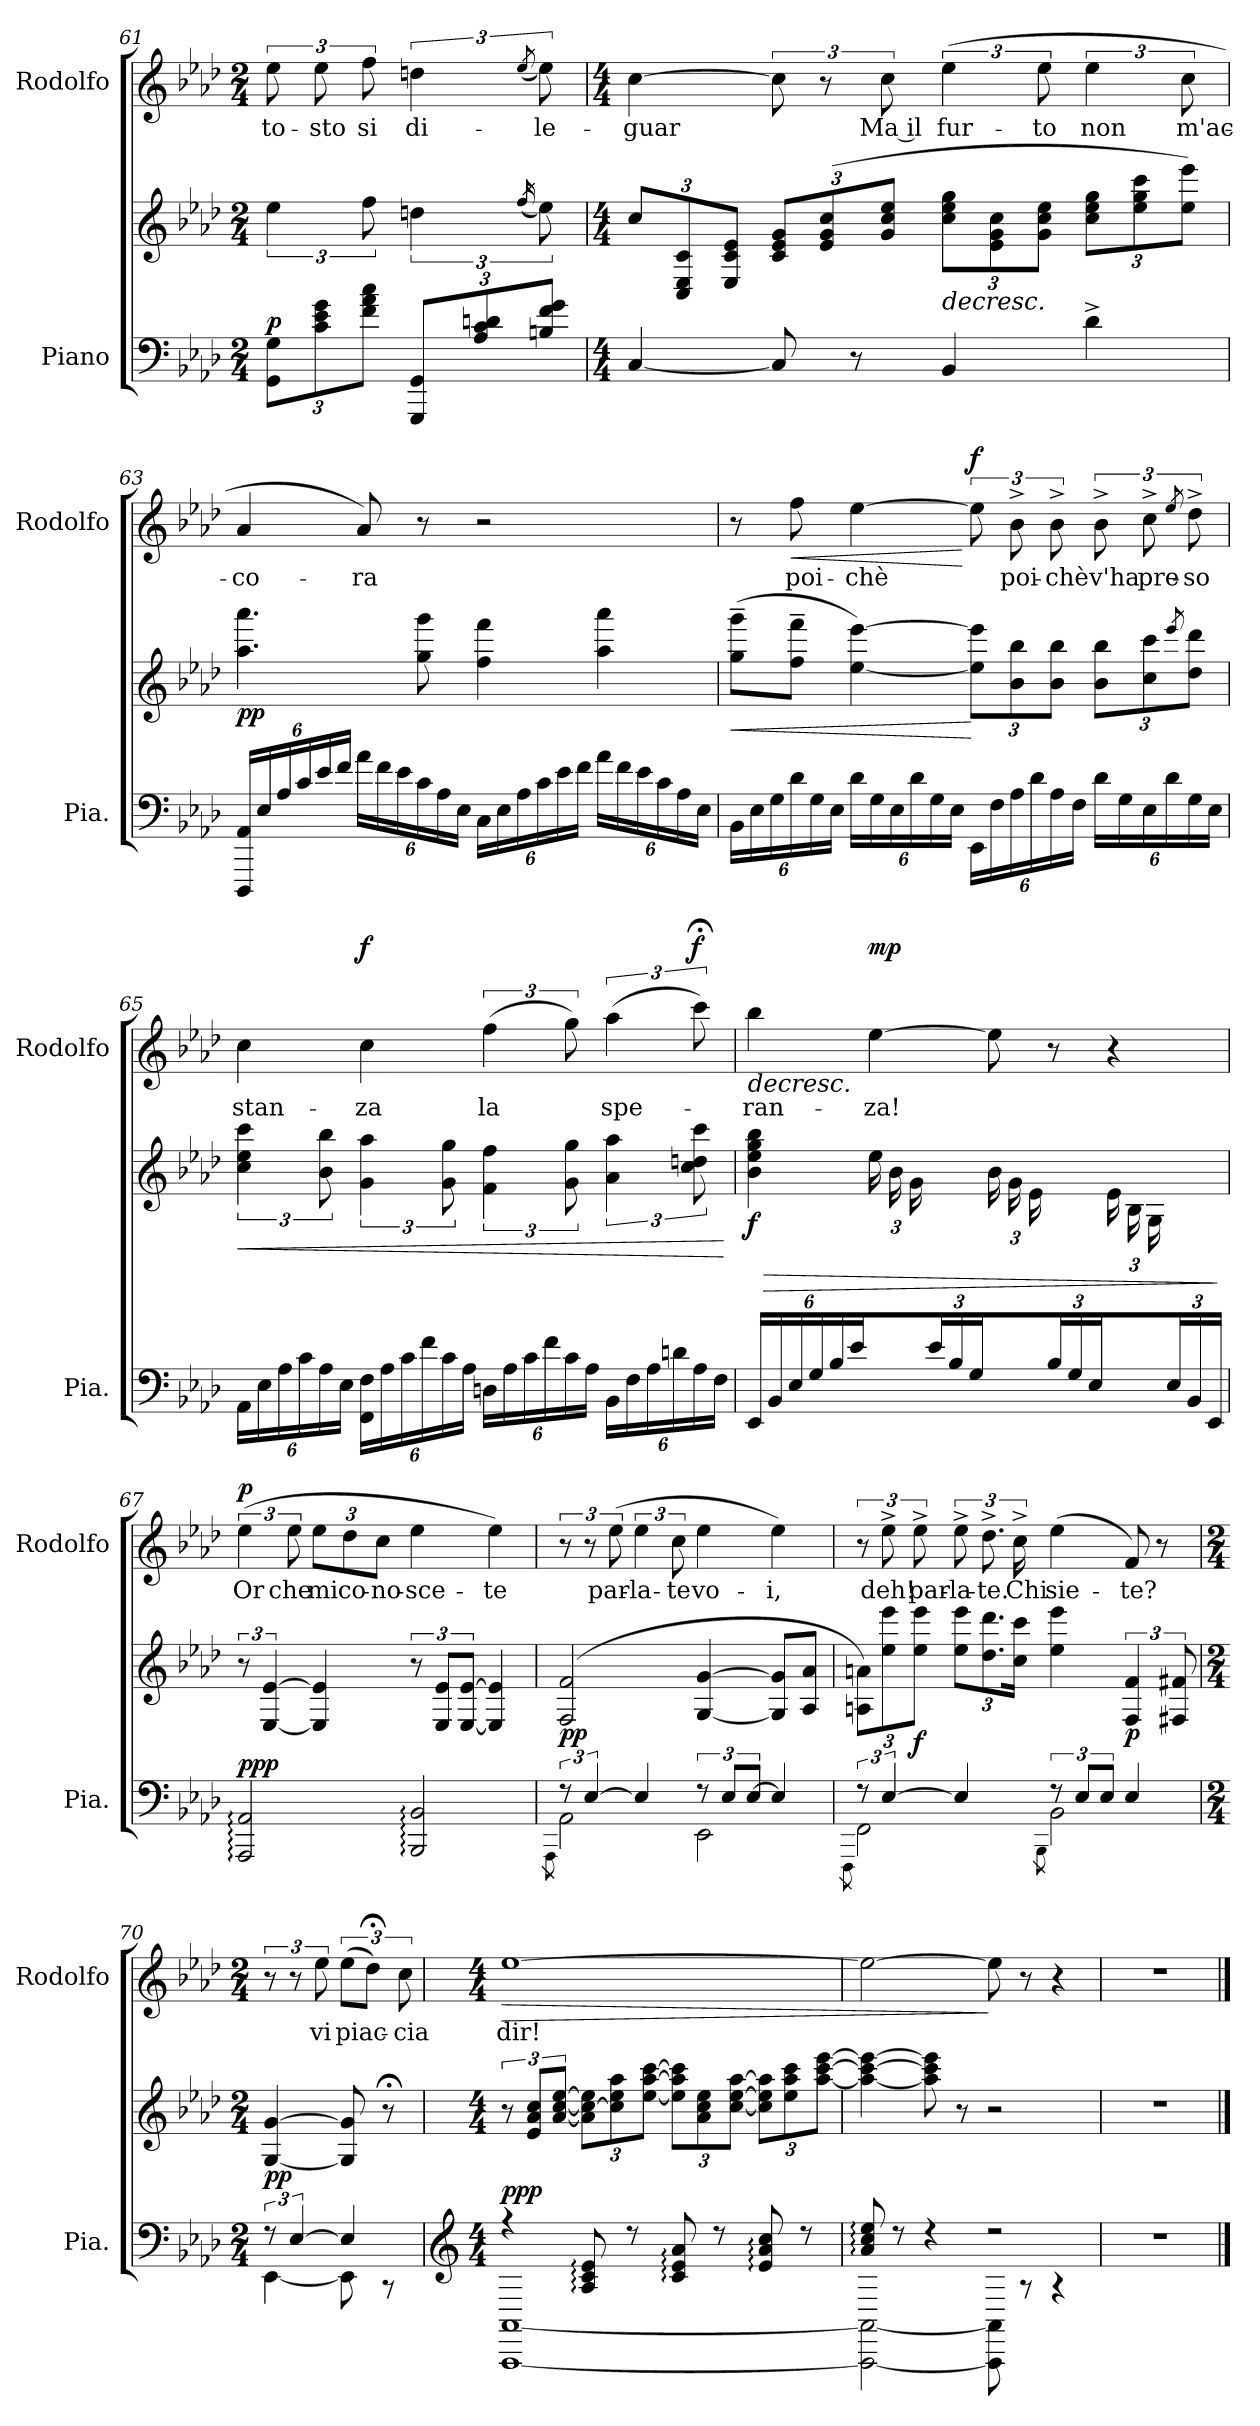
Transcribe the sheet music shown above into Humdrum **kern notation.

**kern	**kern	**dynam	**kern	**text	**dynam
*part2	*part2	*part2	*part1	*part1	*part1
*staff3	*staff2	*staff2/3	*staff1	*staff1	*staff1
*I"Piano	*	*	*I"Rodolfo	*	*
*I'Pia.	*	*	*I'Rodolfo	*	*
*clefF4	*clefG2	*	*clefG2	*	*
*k[b-e-a-d-]	*k[b-e-a-d-]	*	*k[b-e-a-d-]	*	*
*M2/4	*M2/4	*	*M2/4	*	*
*MM50	*MM50	*	*MM50	*	*
*Xbrackettup	*	*	*	*	*
=61	=61	=61	=61	=61	=61
!	!	!LO:DY:a=2	!	!	!
12GG\ 12G\L	6ee-\	p	12ee-\	to-	.
12c\ 12e-\ 12g\	.	.	12ee-\	-sto	.
12f\ 12a-\ 12cc\J	12ff\	.	12ff\	si	.
12GGG/ 12GG/L	6ddn\	.	6ddn\	di-	.
12A-/ 12c/ 12dn/	.	.	.	.	.
.	(16qff/	.	(8qee-/	.	.
12Bn/ 12f/ 12g/J	12ee-\)	.	12ee-\)	-le-	.
!!LO:LB:g=z
=62	=62	=62	=62	=62	=62
*M4/4	*M4/4	*	*M4/4	*	*
*	*Xbrackettup	*	*	*	*
!	!	!	!	!	!LO:DY:a
[4C/	12cc/L	.	[4cc\	-guar	other-dynamics
.	12C/ 12E-/ 12c/	.	.	.	.
.	12E-/ 12c/ 12e-/J	.	.	.	.
8C/]	12c/ 12e-/ 12g/L	.	12cc\]	.	.
.	(12e-/ 12g/ 12cc/	.	12r	.	.
8r	.	.	.	.	.
*	*	*	*MM42	*	*
.	12g/ 12cc/ 12ee-/J	.	12cc\	Ma il	.
!	!	!LO:HP:b	!	!	!LO:DY:a
4BB-/	12cc\ 12ee-\ 12gg\L	>	(6ee-\	fur-	other-dynamics
.	12e-\ 12g\ 12cc\	.	.	.	.
!	!	!LO:DY:a	!	!	!
.	12g\ 12cc\ 12ee-\J	other-dynamics	12ee-\	-to	.
4d-^\	12cc\ 12ee-\ 12gg\L	.	6ee-\	non	.
.	12ee-\ 12gg\ 12ccc\	.	.	.	.
.	12ee-\ 12eee-\J)	.	12cc\	m'ac-	.
.	.	]	.	.	.
=63	=63	=63	=63	=63	=63
*	*	*	*MM70	*	*
!	!	!LO:DY:b	!	!	!LO:DY:a
24DDD-/ 24AA-/LL	4.aa-\ 4.aaa-\	pp	4a-/	-co-	other-dynamics
24E-/	.	.	.	.	.
24A-/	.	.	.	.	.
24c/	.	.	.	.	.
24e-/	.	.	.	.	.
24f/JJ	.	.	.	.	.
24a-\LL	.	.	8a-/)	-ra	.
24f\	.	.	.	.	.
24e-\	.	.	.	.	.
24c\	8gg\ 8ggg\	.	8r	.	.
24A-\	.	.	.	.	.
24E-\JJ	.	.	.	.	.
24C\LL	4ff\ 4fff\	.	2r	.	.
24E-\	.	.	.	.	.
24A-\	.	.	.	.	.
24c\	.	.	.	.	.
24e-\	.	.	.	.	.
24f\JJ	.	.	.	.	.
24a-\LL	4aa-\ 4aaa-\	.	.	.	.
24f\	.	.	.	.	.
24e-\	.	.	.	.	.
24c\	.	.	.	.	.
24A-\	.	.	.	.	.
24E-\JJ	.	.	.	.	.
!!LO:PB:g=z
=64	=64	=64	=64	=64	=64
!	!	!LO:HP:b	!	!	!
24BB-\LL	(8gg\~ 8ggg\~L	<	8r	.	.
24E-\	.	.	.	.	.
24G\	.	.	.	.	.
!	!	!	!	!	!LO:HP:b
24d-\	8ff\~ 8fff\~J	.	8ff\	poi-	<
24G\	.	.	.	.	.
24E-\JJ	.	.	.	.	.
24d-\LL	[4ee-\ [4eee-\)	.	[4ee-\	-chè	.
24G\	.	.	.	.	.
24E-\	.	.	.	.	.
24d-\	.	.	.	.	.
24G\	.	.	.	.	.
24E-\JJ	.	.	.	.	.
!	!	!	!	!	!LO:DY:n=1:a
24EE-\LL	12ee-\] 12eee-\]L	[	12ee-\]	.	[ f
24F\	.	.	.	.	.
24A-\	12b-\ 12bb-\	.	12b-^\	poi-	.
24d-\	.	.	.	.	.
24A-\	12b-\ 12bb-\J	.	12b-^\	-chè	.
!	!	!LO:DY:a=2	!	!	!
24F\JJ	.	other-dynamics	.	.	.
24d-\LL	12b-\ 12bb-\L	.	12b-^\	v'ha	.
24G\	.	.	.	.	.
24E-\	12cc\ 12ccc\	.	12cc^\	pre-	.
24d-\	.	.	.	.	.
.	8qeee-/	.	8qee-/	.	.
24G\	12dd-\ 12ddd-\J	.	12dd-^\	-so	.
24E-\JJ	.	.	.	.	.
!!LO:LB:g=z
=65	=65	=65	=65	=65	=65
*	*brackettup	*	*	*	*
!	!	!LO:HP:b	!	!	!
24AA-\LL	6cc\ 6ee-\ 6ccc\	<	4cc\	stan-	.
24E-\	.	.	.	.	.
24A-\	.	.	.	.	.
24c\	.	.	.	.	.
24A-\	12b-\ 12bb-\	.	.	.	.
24E-\JJ	.	.	.	.	.
!	!	!	!	!	!LO:DY:a
24FF\ 24F\LL	6g\ 6aa-\	.	4cc\	-za	f
24A-\	.	.	.	.	.
24c\	.	.	.	.	.
24f\	.	.	.	.	.
24c\	12g\ 12gg\	.	.	.	.
24A-\JJ	.	.	.	.	.
24Dn\LL	6f\ 6ff\	.	(6ff\	la	.
24A-\	.	.	.	.	.
24c\	.	.	.	.	.
24f\	.	.	.	.	.
24c\	12g\ 12gg\	.	12gg\)	.	.
24A-\JJ	.	.	.	.	.
*	*	*	*MM55	*	*
24BB-\LL	6a-\ 6aa-\	.	(6aa-\	spe-	.
24F\	.	.	.	.	.
24A-\	.	.	.	.	.
24dn\	.	.	.	.	.
!	!	!	!	!	!LO:DY:a
24A-\	12cc\ 12ddn\ 12ccc\	.	12ccc;<\)	.	f
24F\JJ	.	.	.	.	.
.	.	[	.	.	.
!!LO:LB:g=z
=66	=66	=66	=66	=66	=66
!	!	!LO:HP:b	!	!	!LO:HP:b
*	*^	*	*	*	*
!	!	!	!LO:DY:n=1:b	!	!	!
24EE-\LL	4b-\ 4ee-\ 4gg\ 4bb-\	4ryy	> f	4bb-\	-ran-	>
24BB-\	.	.	.	.	.	.
24E-\	.	.	.	.	.	.
24G\	.	.	.	.	.	.
24B-\	.	.	.	.	.	.
24e-\JJ	.	.	.	.	.	.
*	*	*Xbrackettup	*	*	*	*
!	!	!	!	!	!	!LO:DY:a
8ryy	2ryy	(24ee-\LL	.	[4ee-\	-za!	mp
.	.	24b-\	.	.	.	.
.	.	24g\	.	.	.	.
24e-/	.	8ryy	.	.	.	.
24B-/	.	.	.	.	.	.
24G/JJ)	.	.	.	.	.	.
8ryy	.	(24b-\LL	.	8ee-\]	.	.
.	.	24g\	.	.	.	.
.	.	24e-\	.	.	.	.
24B-/	.	8ryy	.	8r	.	.
24G/	.	.	.	.	.	.
24E-/JJ)	.	.	.	.	.	.
8ryy	4ryy	(24e-\LL	.	4r	.	.
.	.	24B-\	.	.	.	.
.	.	24G\	.	.	.	.
24E-/	.	8ryy	.	.	.	.
24BB-/	.	.	.	.	.	.
24EE-/JJ)	.	.	.	.	.	.
*	*v	*v	*	*	*	*
.	.	]	.	.	]
=67	=67	=67	=67	=67	=67
*	*brackettup	*	*	*	*
!	!	!LO:DY:a=2	!	!	!LO:DY:a
2AAA-/: 2AA-/:	12r	ppp	(6ee-\	Or	p
.	[6E-/ [6e-/	.	.	.	.
!	!	!	!	!	!LO:DY:a
.	.	.	12ee-\	che	other-dynamics
*	*	*	*Xbrackettup	*	*
!	!	!LO:DY:b	!	!	!
.	4E-/] 4e-/]	other-dynamics	12ee-\L	mi	.
.	.	.	12dd-\	co-	.
.	.	.	12cc\J	-no-	.
2BBB-/: 2BB-/:	12r	.	4ee-\	-sce-	.
.	12E-/ 12e-/L	.	.	.	.
.	[12E-/ [12e-/J	.	.	.	.
.	4E-/] 4e-/]	.	4ee-\)	-te	.
!!LO:PB:g=z
=68	=68	=68	=68	=68	=68
*^	*	*	*	*	*
.	8qAAA-\	.	.	.	.	.
*v	*v	*	*	*	*	*
*brackettup	*	*	*brackettup	*	*
*^	*	*	*	*	*
!	!	!	!LO:DY:a=2	!	!	!
12r	2AA-\	(2F/ 2f/	pp	12r	.	.
[6E-/	.	.	.	12r	.	.
.	.	.	.	(12ee-\	par-	.
4E-/]	.	.	.	6ee-\	-la-	.
.	.	.	.	12cc\	-te	.
12r	2EE-\	[4G/ [4g/	.	4ee-\	vo-	.
12E-/L	.	.	.	.	.	.
[12E-/J	.	.	.	.	.	.
4E-/]	.	8G/] 8g/]L	.	4ee-\)	-i,	.
.	.	8A-/ 8a-/J	.	.	.	.
=69	=69	=69	=69	=69	=69	=69
.	8qFFF\	.	.	.	.	.
*	*	*Xbrackettup	*	*	*	*
!	!	!	!	!	!	!LO:DY:a
12r	2FF\	12An\ 12an\L)	.	12r	.	other-dynamics
*	*	*	*	*MM50	*	*
[6E-/	.	12ee-\ 12eee-\	.	12ee-^\	deh!	.
!	!	!	!LO:DY:b	!	!	!
.	.	12ee-\ 12eee-\J	f	12ee-^\	par-	.
4E-/]	.	12ee-\ 12eee-\L	.	12ee-^\	-la-	.
.	.	12.dd-\ 12.ddd-\	.	12.dd-^\	-te.	.
*	*	*	*	*MM46	*	*
.	.	24cc\ 24ccc\Jk	.	24cc^\	Chi	.
.	8qBBB-\	.	.	.	.	.
!	!	!	!	!	!	!LO:DY:a
12r	2BB-\	4ee-\ 4eee-\	.	(4ee-\	sie-	other-dynamics
12E-/L	.	.	.	.	.	.
12E-/J	.	.	.	.	.	.
*	*	*brackettup	*	*	*	*
!	!	!	!LO:DY:b	!	!	!
4E-/	.	6F/ 6f/	p	8f/)	-te?	.
.	.	.	.	8r	.	.
.	.	12F#X/ 12f#X/	.	.	.	.
!!LO:LB:g=z
=70	=70	=70	=70	=70	=70	=70
*M2/4	*	*M2/4	*	*M2/4	*	*
!	!	!	!LO:DY:b	!	!	!LO:DY:a
!	!	!	!	!	!	!LO:DY:n=1:b
12r	[4EE-\	[4G/ [4g/	pp	12r	.	other-dynamics pp
[6E-/	.	.	.	12r	.	.
.	.	.	.	12ee-\	vi	.
4E-/]	8EE-\]	8G/] 8g/]	.	(12ee-\L	piac-	.
.	.	.	.	12dd-;<\J)	.	.
!	!	!	!LO:DY:a=2	!	!	!
.	8r	8r;<	other-dynamics	.	.	.
.	.	.	.	12cc\	-cia	.
=71	=71	=71	=71	=71	=71	=71
*clefG2	*	*	*	*	*	*
*M4/4	*	*M4/4	*	*M4/4	*	*
!	!	!	!LO:DY:a=2	!	!	!LO:HP:b
4r	[1AAA- [1AA-	12r	ppp	[1ee-	dir!	>
.	.	12e-/ 12a-/ 12cc/L	.	.	.	.
.	.	[12a-/ [12cc/ [12ee-/J	.	.	.	.
*	*	*Xbrackettup	*	*	*	*
8A-/: 8c/: 8e-/:	.	12a-\] 12cc\_ 12ee-\]L	.	.	.	.
.	.	12cc\] 12ee-\ 12aa-\	.	.	.	.
!	!	!	!LO:DY:a=2	!	!	!
8rdd	.	.	other-dynamics	.	.	.
.	.	[12ee-\ [12aa-\ [12ccc\J	.	.	.	.
8c/: 8e-/: 8a-/:	.	12ee-\] 12aa-\] 12ccc\]L	.	.	.	.
.	.	12a-\ 12cc\ 12ee-\	.	.	.	.
8rdd	.	.	.	.	.	.
.	.	[12cc\ [12ee-\ [12aa-\J	.	.	.	.
8e-/: 8a-/: 8cc/:	.	12cc\] 12ee-\] 12aa-\]L	.	.	.	.
.	.	12ee-\ 12aa-\ 12ccc\	.	.	.	.
8rdd	.	.	.	.	.	.
.	.	[12aa-\ [12ccc\ [12eee-\J	.	.	.	.
=72	=72	=72	=72	=72	=72	=72
8a-/: 8cc/: 8ee-/:	2AAA-\_ 2AA-\_	4aa-\_ 4ccc\_ 4eee-\_	.	2ee-\_	.	.
8rdd	.	.	.	.	.	.
4rdd	.	8aa-\] 8ccc\] 8eee-\]	.	.	.	.
.	.	8r	.	.	.	.
2rdd	8AAA-\] 8AA-\]	2r	.	8ee-\]	.	]
.	8r	.	.	8r	.	.
.	4r	.	.	4r	.	.
*v	*v	*	*	*	*	*
=73	=73	=73	=73	=73	=73
1r	1r	.	1r	.	.
==	==	==	==	==	==
*-	*-	*-	*-	*-	*-
